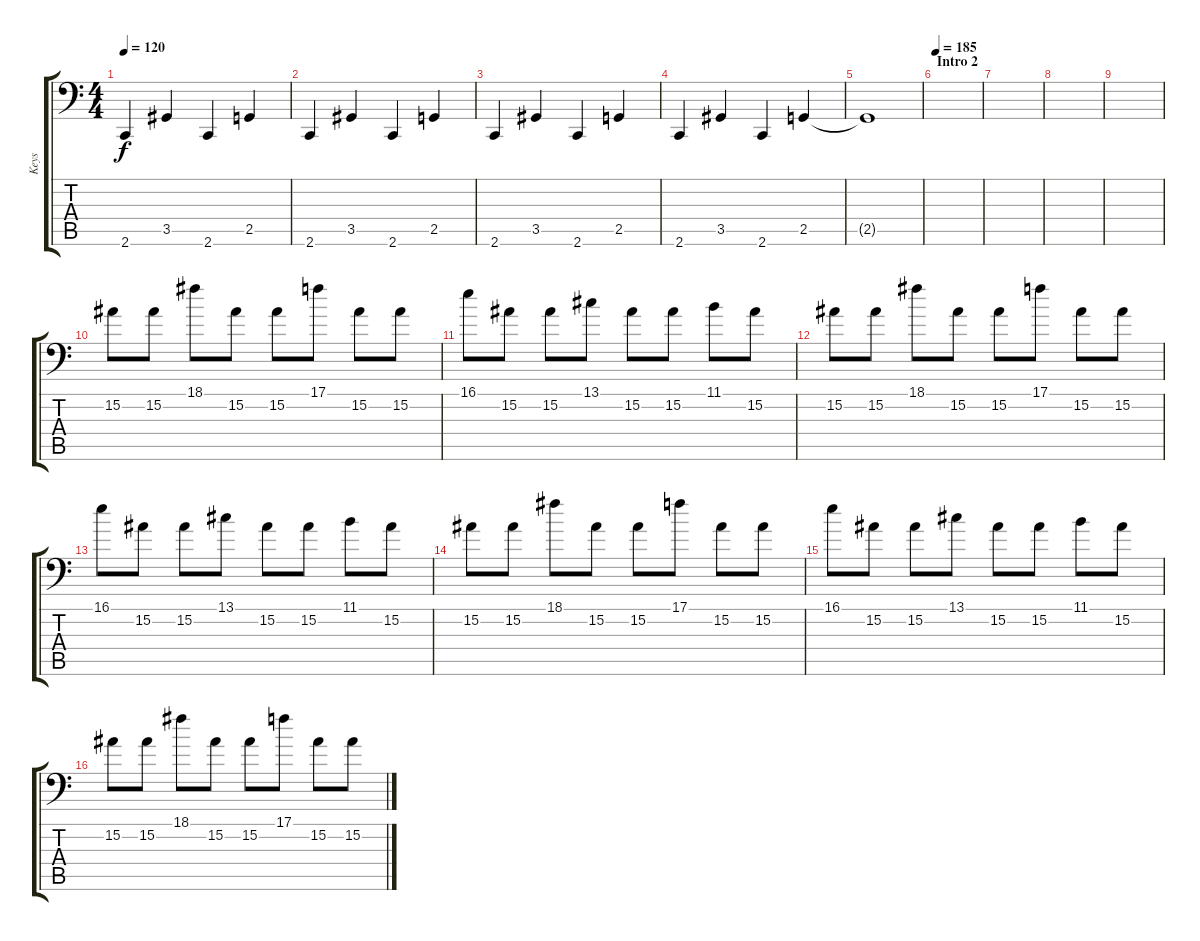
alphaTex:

\track ("Keys" "Keys") {instrument synthstrings1}
\staff {score tabs}
\tuning (C4 G3 Eb3 Bb2 F2 Bb1) {hide}
\ts (4 4)
\tempo 120
\clef f4
\ks c
2.6.4{dy f} 3.5.4 2.6.4 2.5.4 |
2.6.4 3.5.4 2.6.4 2.5.4 |
2.6.4 3.5.4 2.6.4 2.5.4 |
2.6.4 3.5.4 2.6.4 2.5.4 |
2.5{t}.1 |
\section ("" "Intro 2")
\tempo 185
|
|
|
|
15.2.8 15.2.8 18.1.8 15.2.8 15.2.8 17.1.8 15.2.8 15.2.8 |
16.1.8 15.2.8 15.2.8 13.1.8 15.2.8 15.2.8 11.1.8 15.2.8 |
15.2.8 15.2.8 18.1.8 15.2.8 15.2.8 17.1.8 15.2.8 15.2.8 |
16.1.8 15.2.8 15.2.8 13.1.8 15.2.8 15.2.8 11.1.8 15.2.8 |
15.2.8 15.2.8 18.1.8 15.2.8 15.2.8 17.1.8 15.2.8 15.2.8 |
16.1.8 15.2.8 15.2.8 13.1.8 15.2.8 15.2.8 11.1.8 15.2.8 |
15.2.8 15.2.8 18.1.8 15.2.8 15.2.8 17.1.8 15.2.8 15.2.8
